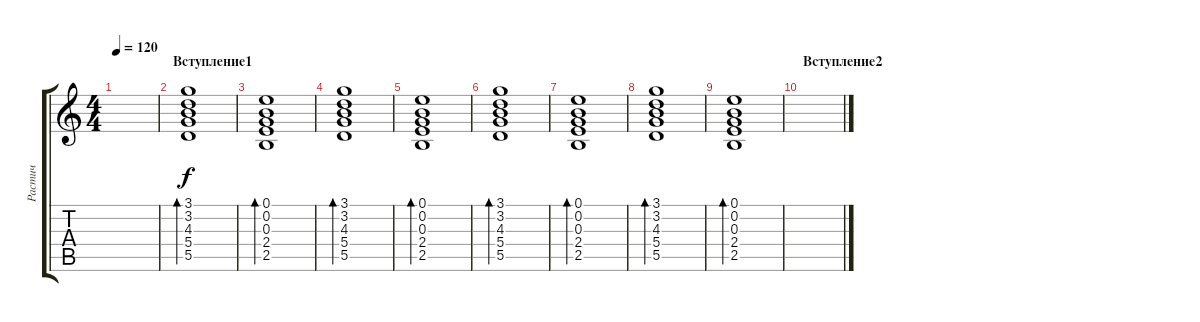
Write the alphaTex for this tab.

\track ("Растич" "Растич") {instrument electricguitarclean}
\staff {score tabs}
\tuning (E4 B3 G3 D3 A2 E2) {hide}
\ts (4 4)
\tempo 120
\clef g2
\ks c
|
\section ("" "Вступление1")
(3.1 3.2 4.3 5.4 5.5).1{bd 120} |
(0.1 0.2 0.3 2.4 2.5).1{bd 120} |
(3.1 3.2 4.3 5.4 5.5).1{bd 120} |
(0.1 0.2 0.3 2.4 2.5).1{bd 120} |
(3.1 3.2 4.3 5.4 5.5).1{bd 120} |
(0.1 0.2 0.3 2.4 2.5).1{bd 120} |
(3.1 3.2 4.3 5.4 5.5).1{bd 120} |
(0.1 0.2 0.3 2.4 2.5).1{bd 120} |
\section ("" "Вступление2")
